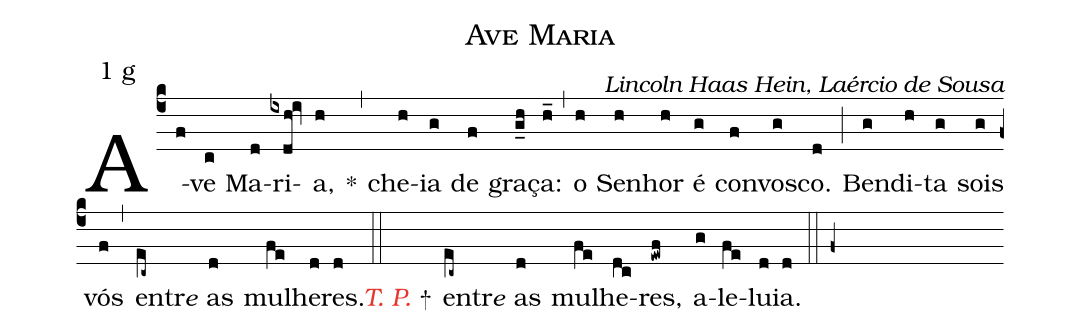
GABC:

name: Ave Maria;
mode: 1;
mode-differentia: g;
commentary: Lincoln Haas Hein, Laércio de Sousa;
%%
(c4)

A(f)ve(c) Ma(d)ri(ixdh!iv)a,(h) *(,) che(h)ia(g) de(f) gra(g_h)ça:(h_) (,) o(h) Se(h)nhor(h) é(g) con(f)vos(g)co.(d) (;) Ben(g)di(h)ta(g) sois(g) vós(f) (,) en(ec~)tr<e>e</e> as(d) mu(fe)lhe(d)res.(d) (::)

<nlba><c><i>T. P.</i></c> +() en</nlba>(ec~)tr<e>e</e> as(d) mu(fe)lhe(dc)res,(ewf) a(g)le(fe)lu(d)ia.(d) (::f+)
